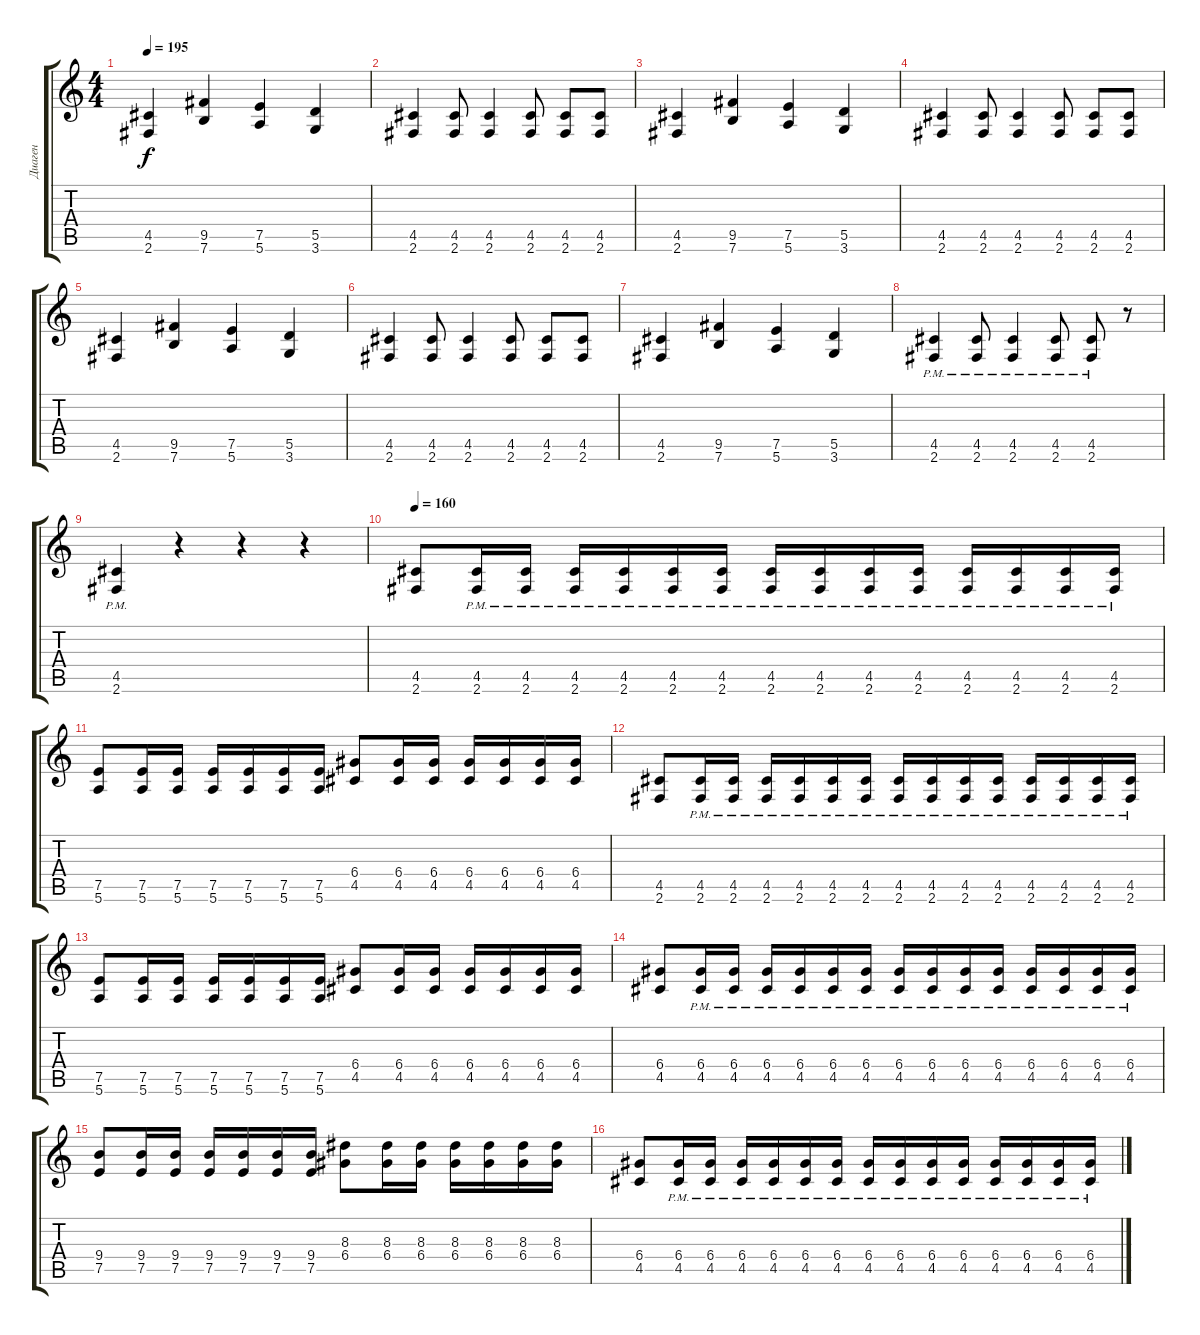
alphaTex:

\track ("Диаген" "Диаген") {instrument distortionguitar}
\staff {score tabs}
\tuning (E4 B3 G3 D3 A2 E2) {hide}
\ts (4 4)
\tempo 195
\clef g2
\ks c
(4.5 2.6).4{dy f} (9.5 7.6).4 (7.5 5.6).4 (5.5 3.6).4 |
(4.5 2.6).4 (4.5 2.6).8 (4.5 2.6).4 (4.5 2.6).8 (4.5 2.6).8 (4.5 2.6).8 |
(4.5 2.6).4 (9.5 7.6).4 (7.5 5.6).4 (5.5 3.6).4 |
(4.5 2.6).4 (4.5 2.6).8 (4.5 2.6).4 (4.5 2.6).8 (4.5 2.6).8 (4.5 2.6).8 |
(4.5 2.6).4 (9.5 7.6).4 (7.5 5.6).4 (5.5 3.6).4 |
(4.5 2.6).4 (4.5 2.6).8 (4.5 2.6).4 (4.5 2.6).8 (4.5 2.6).8 (4.5 2.6).8 |
(4.5 2.6).4 (9.5 7.6).4 (7.5 5.6).4 (5.5 3.6).4 |
(4.5{pm} 2.6{pm}).4 (4.5{pm} 2.6{pm}).8 (4.5{pm} 2.6{pm}).4 (4.5{pm} 2.6{pm}).8 (4.5{pm} 2.6{pm}).8 r.8 |
(4.5{pm} 2.6{pm}).4 r.4 r.4 r.4 |
\tempo 160
(4.5 2.6).8 (4.5{pm} 2.6{pm}).16 (4.5{pm} 2.6{pm}).16 (4.5{pm} 2.6{pm}).16 (4.5{pm} 2.6{pm}).16 (4.5{pm} 2.6{pm}).16 (4.5{pm} 2.6{pm}).16 (4.5{pm} 2.6{pm}).16 (4.5{pm} 2.6{pm}).16 (4.5{pm} 2.6{pm}).16 (4.5{pm} 2.6{pm}).16 (4.5{pm} 2.6{pm}).16 (4.5{pm} 2.6{pm}).16 (4.5{pm} 2.6{pm}).16 (4.5{pm} 2.6{pm}).16 |
(7.5 5.6).8 (7.5 5.6).16 (7.5 5.6).16 (7.5 5.6).16 (7.5 5.6).16 (7.5 5.6).16 (7.5 5.6).16 (6.4 4.5).8 (6.4 4.5).16 (6.4 4.5).16 (6.4 4.5).16 (6.4 4.5).16 (6.4 4.5).16 (6.4 4.5).16 |
(4.5 2.6).8 (4.5{pm} 2.6{pm}).16 (4.5{pm} 2.6{pm}).16 (4.5{pm} 2.6{pm}).16 (4.5{pm} 2.6{pm}).16 (4.5{pm} 2.6{pm}).16 (4.5{pm} 2.6{pm}).16 (4.5{pm} 2.6{pm}).16 (4.5{pm} 2.6{pm}).16 (4.5{pm} 2.6{pm}).16 (4.5{pm} 2.6{pm}).16 (4.5{pm} 2.6{pm}).16 (4.5{pm} 2.6{pm}).16 (4.5{pm} 2.6{pm}).16 (4.5{pm} 2.6{pm}).16 |
(7.5 5.6).8 (7.5 5.6).16 (7.5 5.6).16 (7.5 5.6).16 (7.5 5.6).16 (7.5 5.6).16 (7.5 5.6).16 (6.4 4.5).8 (6.4 4.5).16 (6.4 4.5).16 (6.4 4.5).16 (6.4 4.5).16 (6.4 4.5).16 (6.4 4.5).16 |
(6.4 4.5).8 (6.4{pm} 4.5{pm}).16 (6.4{pm} 4.5{pm}).16 (6.4{pm} 4.5{pm}).16 (6.4{pm} 4.5{pm}).16 (6.4{pm} 4.5{pm}).16 (6.4{pm} 4.5{pm}).16 (6.4{pm} 4.5{pm}).16 (6.4{pm} 4.5{pm}).16 (6.4{pm} 4.5{pm}).16 (6.4{pm} 4.5{pm}).16 (6.4{pm} 4.5{pm}).16 (6.4{pm} 4.5{pm}).16 (6.4{pm} 4.5{pm}).16 (6.4{pm} 4.5{pm}).16 |
(9.4 7.5).8 (9.4 7.5).16 (9.4 7.5).16 (9.4 7.5).16 (9.4 7.5).16 (9.4 7.5).16 (9.4 7.5).16 (8.3 6.4).8 (8.3 6.4).16 (8.3 6.4).16 (8.3 6.4).16 (8.3 6.4).16 (8.3 6.4).16 (8.3 6.4).16 |
(6.4 4.5).8 (6.4{pm} 4.5{pm}).16 (6.4{pm} 4.5{pm}).16 (6.4{pm} 4.5{pm}).16 (6.4{pm} 4.5{pm}).16 (6.4{pm} 4.5{pm}).16 (6.4{pm} 4.5{pm}).16 (6.4{pm} 4.5{pm}).16 (6.4{pm} 4.5{pm}).16 (6.4{pm} 4.5{pm}).16 (6.4{pm} 4.5{pm}).16 (6.4{pm} 4.5{pm}).16 (6.4{pm} 4.5{pm}).16 (6.4{pm} 4.5{pm}).16 (6.4{pm} 4.5{pm}).16
